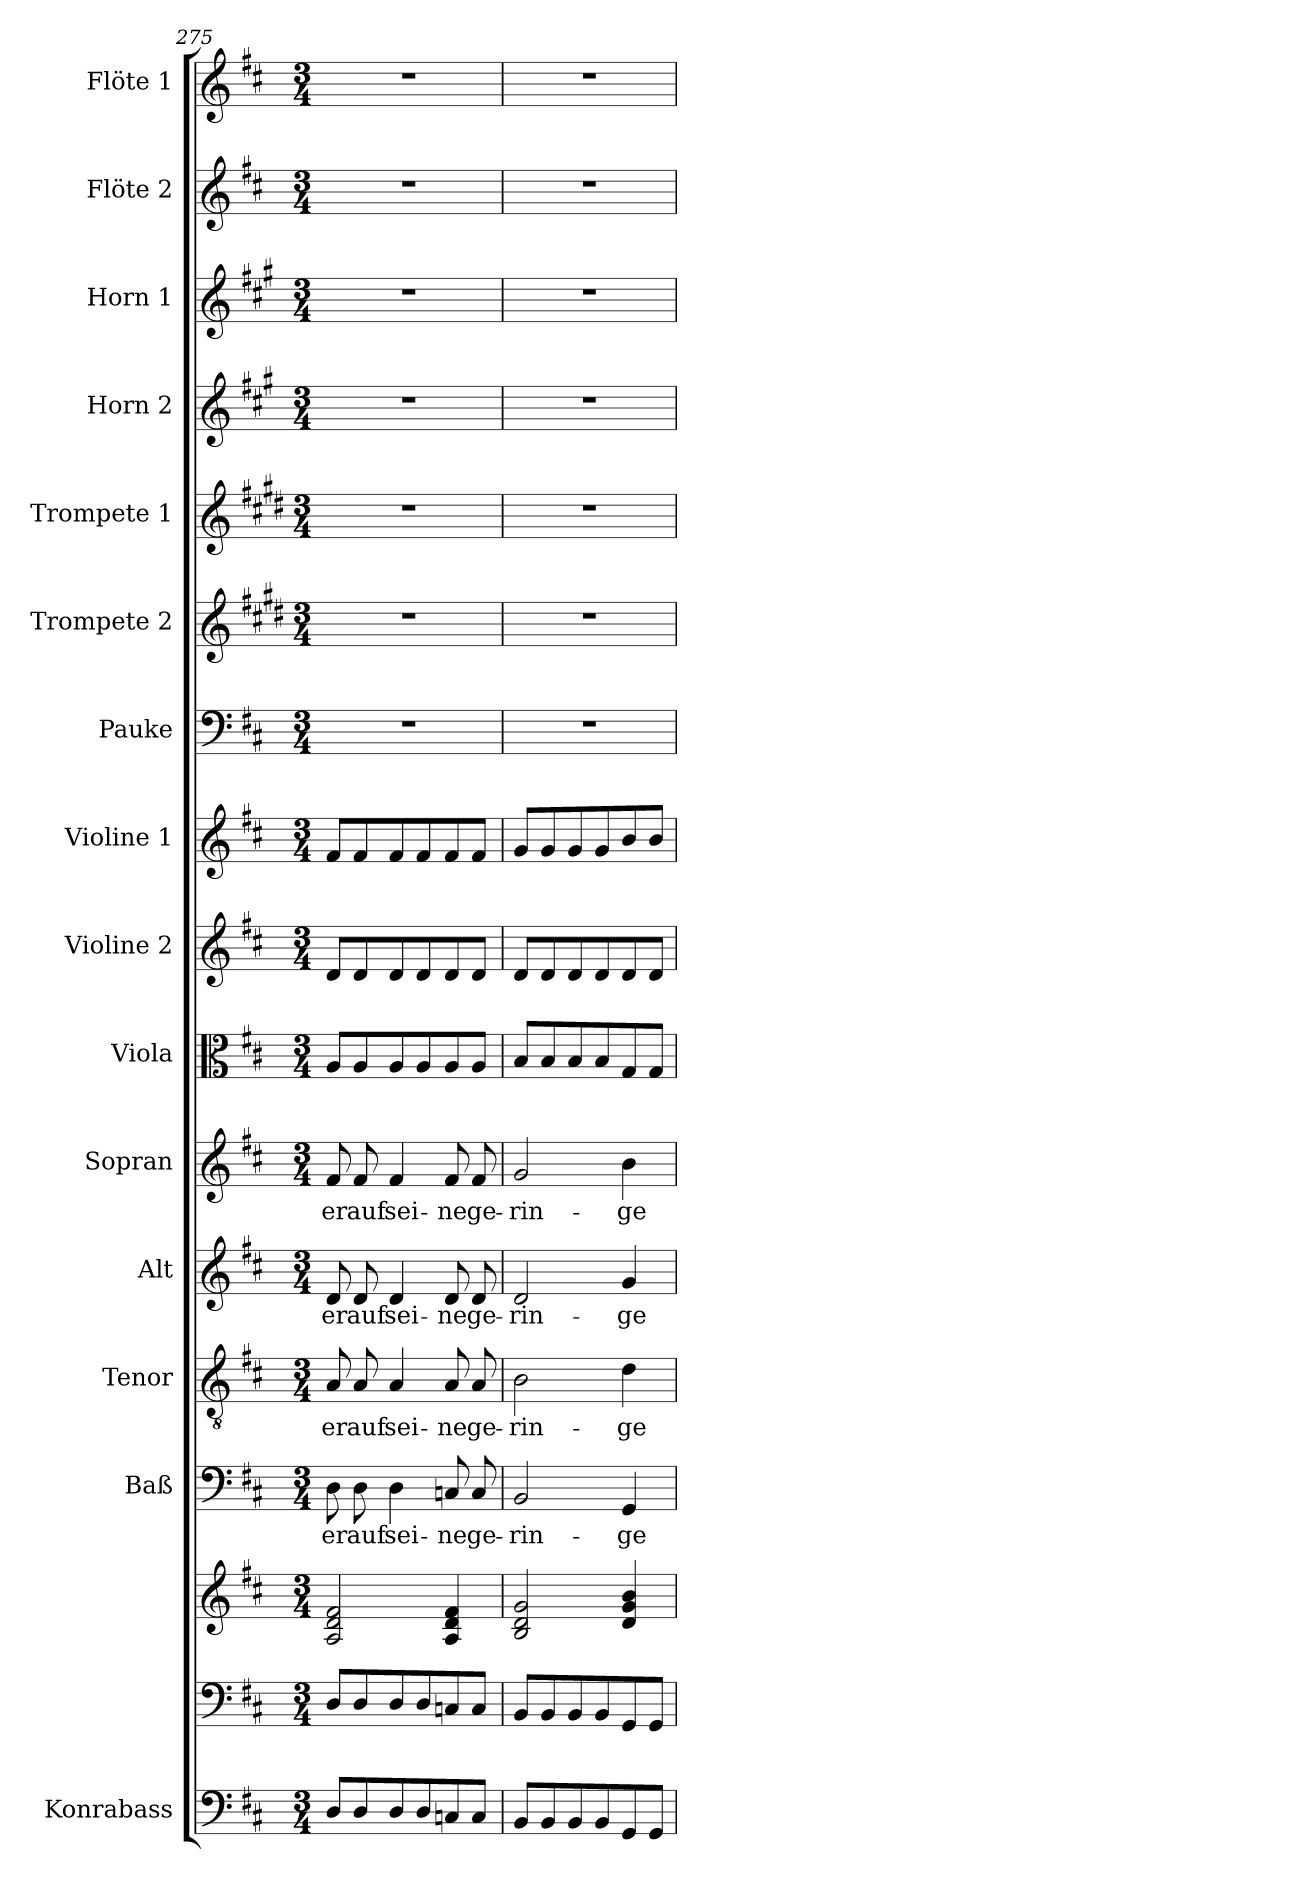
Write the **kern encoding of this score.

**kern	**kern	**kern	**kern	**text	**kern	**text	**kern	**text	**kern	**text	**kern	**kern	**kern	**kern	**kern	**kern	**kern	**kern	**kern	**kern
*part16	*part15	*part15	*part14	*part14	*part13	*part13	*part12	*part12	*part11	*part11	*part10	*part9	*part8	*part7	*part6	*part5	*part4	*part3	*part2	*part1
*staff17	*staff16	*staff15	*staff14	*staff14	*staff13	*staff13	*staff12	*staff12	*staff11	*staff11	*staff10	*staff9	*staff8	*staff7	*staff6	*staff5	*staff4	*staff3	*staff2	*staff1
*I"Konrabass	*	*	*I"Baß	*	*I"Tenor	*	*I"Alt	*	*I"Sopran	*	*I"Viola	*I"Violine 2	*I"Violine 1	*I"Pauke	*I"Trompete 2	*I"Trompete 1	*I"Horn 2	*I"Horn 1	*I"Flöte 2	*I"Flöte 1
*I'Kb.	*	*	*I'Baß	*	*I'Ten	*	*I'Alt	*	*I'Sop	*	*I'Vla.	*I'Vln. 2	*I'Vln. 1	*I'Pk.	*I'Trp. 2	*I'Trp. 1	*I'Hrn. 2	*I'Hrn. 1	*I'Fl. 2	*I'Fl. 1
*clefF4	*clefF4	*clefG2	*clefF4	*	*clefGv2	*	*clefG2	*	*clefG2	*	*clefC3	*clefG2	*clefG2	*clefF4	*clefG2	*clefG2	*clefG2	*clefG2	*clefG2	*clefG2
*ITrd7c12	*	*	*	*	*	*	*	*	*	*	*	*	*	*	*ITrd1c2	*ITrd1c2	*ITrd4c7	*ITrd4c7	*	*
*k[f#c#]	*k[f#c#]	*k[f#c#]	*k[f#c#]	*	*k[f#c#]	*	*k[f#c#]	*	*k[f#c#]	*	*k[f#c#]	*k[f#c#]	*k[f#c#]	*k[f#c#]	*k[f#c#]	*k[f#c#]	*k[f#c#]	*k[f#c#]	*k[f#c#]	*k[f#c#]
*D:	*D:	*D:	*D:	*	*D:	*	*D:	*	*D:	*	*D:	*D:	*D:	*D:	*D:	*D:	*D:	*D:	*D:	*D:
*M3/4	*M3/4	*M3/4	*M3/4	*	*M3/4	*	*M3/4	*	*M3/4	*	*M3/4	*M3/4	*M3/4	*M3/4	*M3/4	*M3/4	*M3/4	*M3/4	*M3/4	*M3/4
=275	=275	=275	=275	=275	=275	=275	=275	=275	=275	=275	=275	=275	=275	=275	=275	=275	=275	=275	=275	=275
!	!	!	!	!LO:LY:b	!	!LO:LY:b	!	!LO:LY:b	!	!LO:LY:b	!	!	!	!	!	!	!	!	!	!
8DD/L	8D/L	2A/ 2d/ 2f#/	8D\	er	8A/	er	8d/	er	8f#/	er	8A/L	8d/L	8f#/L	2.r	2.r	2.r	2.r	2.r	2.r	2.r
!	!	!	!	!LO:LY:b	!	!LO:LY:b	!	!LO:LY:b	!	!LO:LY:b	!	!	!	!	!	!	!	!	!	!
8DD/	8D/	.	8D\	auf	8A/	auf	8d/	auf	8f#/	auf	8A/	8d/	8f#/	.	.	.	.	.	.	.
!	!	!	!	!LO:LY:b	!	!LO:LY:b	!	!LO:LY:b	!	!LO:LY:b	!	!	!	!	!	!	!	!	!	!
8DD/	8D/	.	4D\	sei-	4A/	sei-	4d/	sei-	4f#/	sei-	8A/	8d/	8f#/	.	.	.	.	.	.	.
8DD/	8D/	.	.	.	.	.	.	.	.	.	8A/	8d/	8f#/	.	.	.	.	.	.	.
!	!	!	!	!LO:LY:b	!	!LO:LY:b	!	!LO:LY:b	!	!LO:LY:b	!	!	!	!	!	!	!	!	!	!
8CCn/	8Cn/	4A/ 4d/ 4f#/	8Cn/	-ne	8A/	-ne	8d/	-ne	8f#/	-ne	8A/	8d/	8f#/	.	.	.	.	.	.	.
!	!	!	!	!LO:LY:b	!	!LO:LY:b	!	!LO:LY:b	!	!LO:LY:b	!	!	!	!	!	!	!	!	!	!
8CC/J	8C/J	.	8C/	ge-	8A/	ge-	8d/	ge-	8f#/	ge-	8A/J	8d/J	8f#/J	.	.	.	.	.	.	.
=276	=276	=276	=276	=276	=276	=276	=276	=276	=276	=276	=276	=276	=276	=276	=276	=276	=276	=276	=276	=276
!	!	!	!	!LO:LY:b	!	!LO:LY:b	!	!LO:LY:b	!	!LO:LY:b	!	!	!	!	!	!	!	!	!	!
8BBB/L	8BB/L	2B/ 2d/ 2g/	2BB/	-rin-	2B\	-rin-	2d/	-rin-	2g/	-rin-	8B/L	8d/L	8g/L	2.r	2.r	2.r	2.r	2.r	2.r	2.r
8BBB/	8BB/	.	.	.	.	.	.	.	.	.	8B/	8d/	8g/	.	.	.	.	.	.	.
8BBB/	8BB/	.	.	.	.	.	.	.	.	.	8B/	8d/	8g/	.	.	.	.	.	.	.
8BBB/	8BB/	.	.	.	.	.	.	.	.	.	8B/	8d/	8g/	.	.	.	.	.	.	.
!	!	!	!	!LO:LY:b	!	!LO:LY:b	!	!LO:LY:b	!	!LO:LY:b	!	!	!	!	!	!	!	!	!	!
8GGG/	8GG/	4d/ 4g/ 4b/	4GG/	-ge	4d\	-ge	4g/	-ge	4b\	-ge	8G/	8d/	8b/	.	.	.	.	.	.	.
8GGG/J	8GG/J	.	.	.	.	.	.	.	.	.	8G/J	8d/J	8b/J	.	.	.	.	.	.	.
=	=	=	=	=	=	=	=	=	=	=	=	=	=	=	=	=	=	=	=	=
*-	*-	*-	*-	*-	*-	*-	*-	*-	*-	*-	*-	*-	*-	*-	*-	*-	*-	*-	*-	*-
